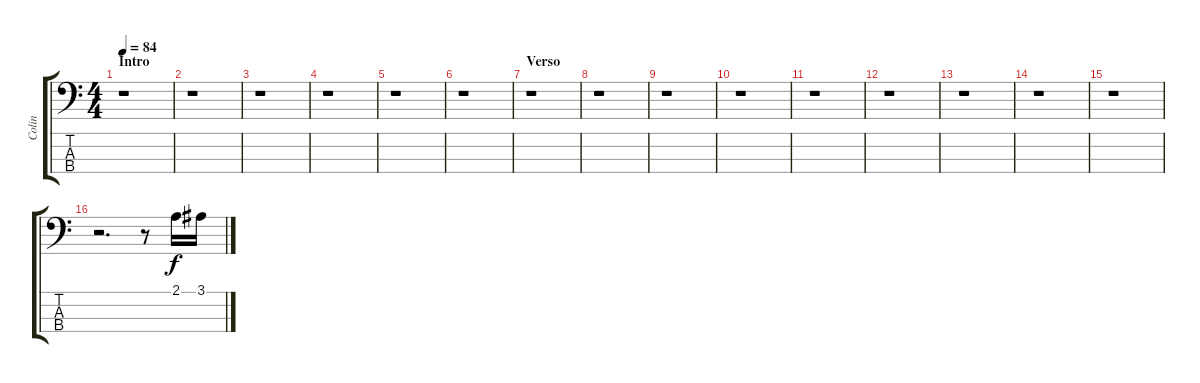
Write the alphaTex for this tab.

\track ("Colin" "Colin") {instrument electricbassfinger}
\staff {score tabs}
\tuning (G2 D2 A1 E1) {hide}
\ts (4 4)
\section ("" "Intro")
\tempo 84
\clef f4
\ks c
r.1{dy f instrument electricbassfinger} |
r.1 |
r.1 |
r.1 |
r.1 |
r.1 |
\section ("" "Verso")
r.1 |
r.1 |
r.1 |
r.1 |
r.1 |
r.1 |
r.1 |
r.1 |
r.1 |
r.2{d} r.8 2.1.16 3.1.16
